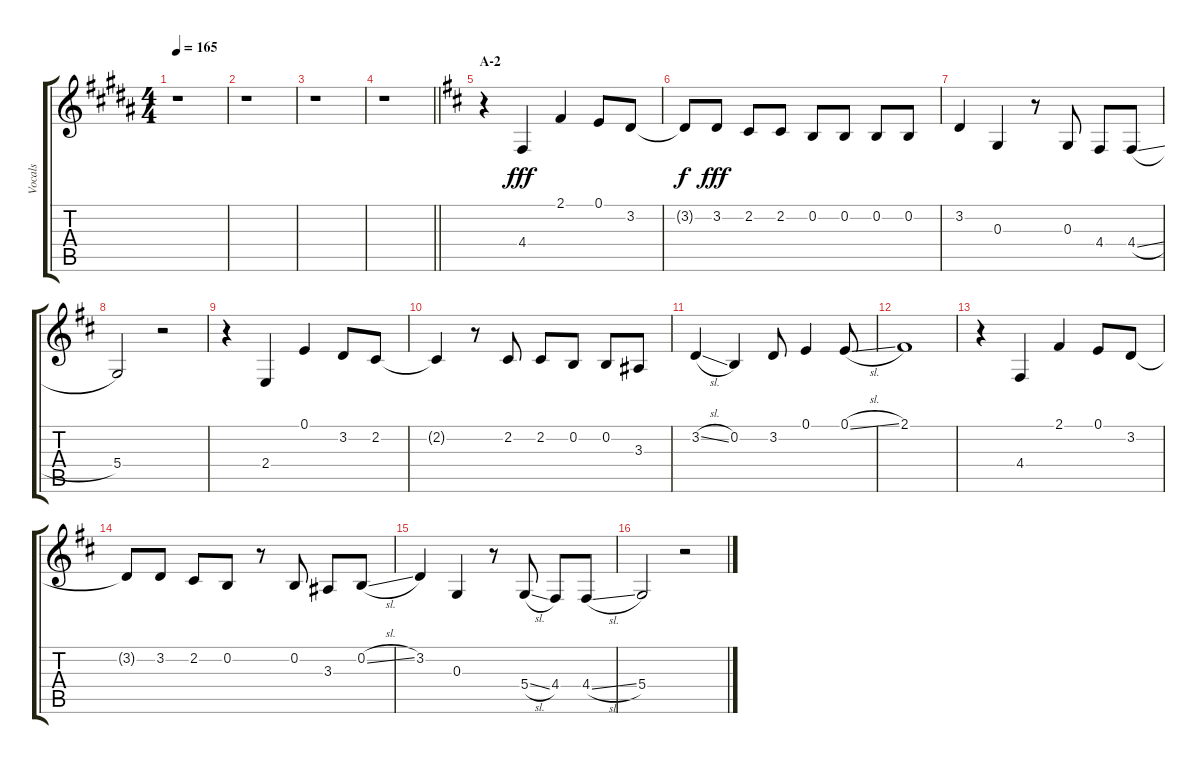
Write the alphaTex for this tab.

\track ("Vocals" "Vocals") {instrument voiceoohs}
\staff {score tabs}
\tuning (E4 B3 G3 D3 A2 E2) {hide}
\ts (4 4)
\tempo 165
\clef g2
\ks b
r.1{dy fff} |
r.1 |
r.1 |
\barLineRight lightlight
r.1 |
\section ("" "A-2")
\ks d
r.4 4.4.4 2.1.4 0.1.8 3.2.8 |
3.2{t}.8{dy f} 3.2.8{dy fff} 2.2.8 2.2.8 0.2.8 0.2.8 0.2.8 0.2.8 |
3.2.4 0.3.4 r.8 0.3.8 4.4.8 4.4{sl}.8 |
5.4.2 r.2 |
r.4 2.4.4 0.1.4 3.2.8 2.2.8 |
2.2{t}.4 r.8 2.2.8 2.2.8 0.2.8 0.2.8 3.3.8 |
3.2{sl}.4 0.2.4 3.2.8 0.1.4 0.1{sl}.8 |
2.1.1 |
r.4 4.4.4 2.1.4 0.1.8 3.2.8 |
3.2{t}.8 3.2.8 2.2.8 0.2.8 r.8 0.2.8 3.3.8 0.2{sl}.8 |
3.2.4 0.3.4 r.8 5.4{sl}.8 4.4.8 4.4{sl}.8 |
5.4.2 r.2
